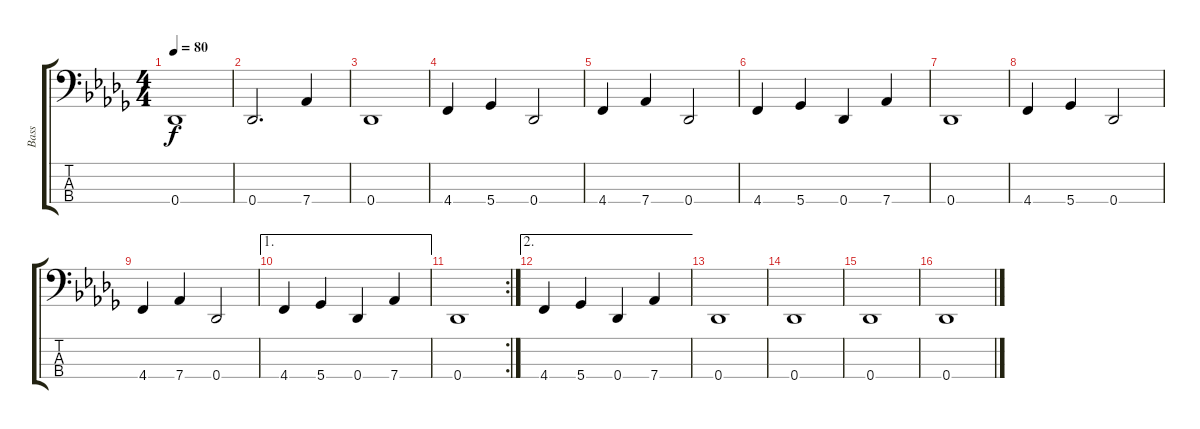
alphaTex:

\track ("Bass" "Bass") {instrument synthbass1}
\staff {score tabs}
\tuning (G2 D2 A1 Db1) {hide}
\ts (4 4)
\tempo 80
\clef f4
\ks db
0.4.1{dy f} |
0.4.2{d} 7.4.4 |
0.4.1 |
4.4.4 5.4.4 0.4.2 |
4.4.4 7.4.4 0.4.2 |
4.4.4 5.4.4 0.4.4 7.4.4 |
0.4.1 |
4.4.4 5.4.4 0.4.2 |
4.4.4 7.4.4 0.4.2 |
\ae 1
4.4.4 5.4.4 0.4.4 7.4.4 |
\rc 2
0.4.1 |
\ae 2
4.4.4 5.4.4 0.4.4 7.4.4 |
0.4.1 |
0.4.1 |
0.4.1 |
0.4.1
